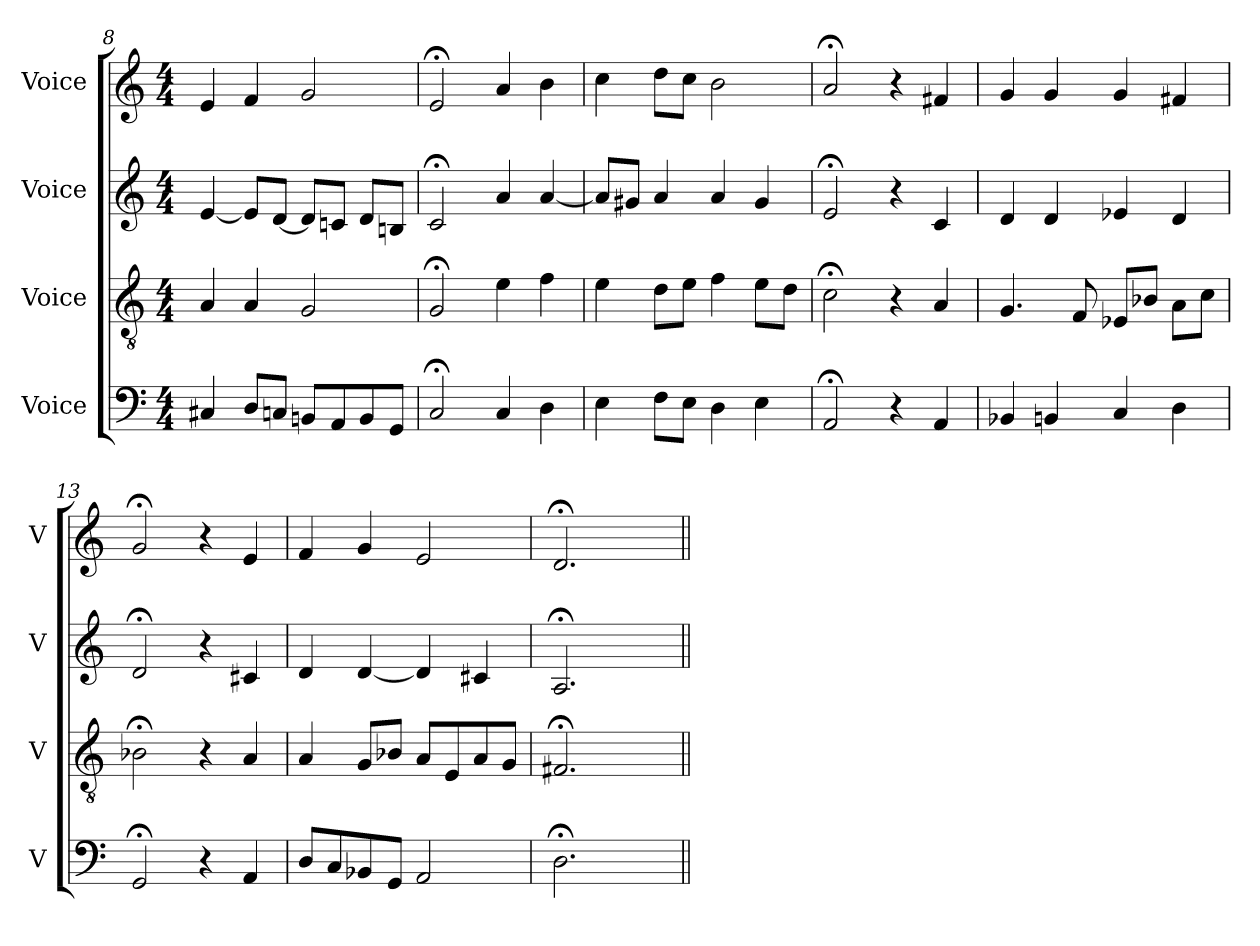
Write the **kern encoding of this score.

**kern	**kern	**kern	**kern
*part4	*part3	*part2	*part1
*staff4	*staff3	*staff2	*staff1
*I"Voice	*I"Voice	*I"Voice	*I"Voice
*I'V	*I'V	*I'V	*I'V
*clefF4	*clefGv2	*clefG2	*clefG2
*k[]	*k[]	*k[]	*k[]
*M4/4	*M4/4	*M4/4	*M4/4
=8	=8	=8	=8
4C#X/	4A/	[4e/	4e/
8D/L	4A/	8e/L]	4f/
8Cn/J	.	[8d/J	.
8BBn/L	2G/	8d/L]	2g/
8AA/	.	8cn/J	.
8BB/	.	8d/L	.
8GG/J	.	8Bn/J	.
=9	=9	=9	=9
2C;/	2G;/	2c;/	2e;/
4C/	4e\	4a/	4a/
4D\	4f\	[4a/	4b\
!!LO:LB:g=z
=10	=10	=10	=10
4E\	4e\	8a/L]	4cc\
.	.	8g#X/J	.
8F\L	8d\L	4a/	8dd\L
8E\J	8e\J	.	8cc\J
4D\	4f\	4a/	2b\
4E\	8e\L	4g#/	.
.	8d\J	.	.
=11	=11	=11	=11
2AA;/	2c;\	2e;/	2a;/
4r	4r	4r	4r
4AA/	4A/	4c/	4f#X/
=12	=12	=12	=12
4BB-X/	4.G/	4d/	4g/
4BBn/	.	4d/	4g/
.	8F/	.	.
4C/	8E-X/L	4e-X/	4g/
.	8B-X/J	.	.
4D\	8A\L	4d/	4f#X/
.	8c\J	.	.
=13	=13	=13	=13
2GG;/	2B-X;\	2d;/	2g;/
4r	4r	4r	4r
4AA/	4A/	4c#X/	4e/
=14	=14	=14	=14
8D/L	4A/	4d/	4f/
8C/	.	.	.
8BB-X/	8G/L	[4d/	4g/
8GG/J	8B-X/J	.	.
2AA/	8A/L	4d/]	2e/
.	8E/	.	.
.	8A/	4c#X/	.
.	8G/J	.	.
!!LO:PB:g=z
=15	=15	=15	=15
2.D;\	2.F#X;/	2.A;/	2.d;/
4ryy	4ryy	4ryy	4ryy
=||	=||	=||	=||
*-	*-	*-	*-
